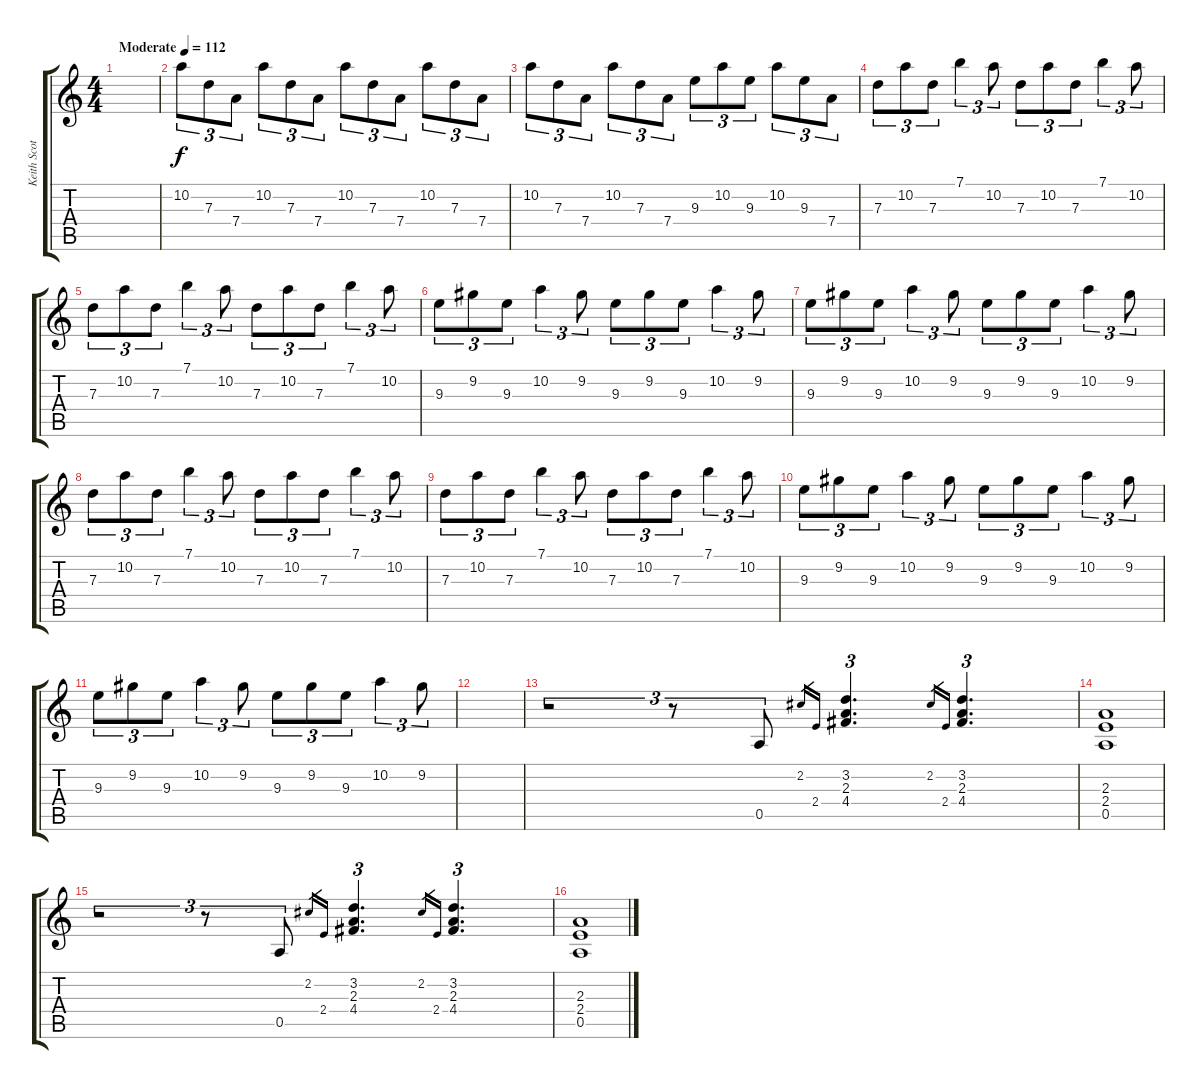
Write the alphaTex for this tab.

\track ("Keith Scoth Guitar" "Keith Scot") {instrument electricguitarclean}
\staff {score tabs}
\tuning (E4 B3 G3 D3 A2 E2) {hide}
\ts (4 4)
\tempo (112 "Moderate")
\clef g2
\ks c
|
10.2.8{tu (3 2)} 7.3.8{tu (3 2)} 7.4.8{tu (3 2)} 10.2.8{tu (3 2)} 7.3.8{tu (3 2)} 7.4.8{tu (3 2)} 10.2.8{tu (3 2)} 7.3.8{tu (3 2)} 7.4.8{tu (3 2)} 10.2.8{tu (3 2)} 7.3.8{tu (3 2)} 7.4.8{tu (3 2)} |
10.2.8{tu (3 2)} 7.3.8{tu (3 2)} 7.4.8{tu (3 2)} 10.2.8{tu (3 2)} 7.3.8{tu (3 2)} 7.4.8{tu (3 2)} 9.3.8{tu (3 2)} 10.2.8{tu (3 2)} 9.3.8{tu (3 2)} 10.2.8{tu (3 2)} 9.3.8{tu (3 2)} 7.4.8{tu (3 2)} |
7.3.8{tu (3 2)} 10.2.8{tu (3 2)} 7.3.8{tu (3 2)} 7.1.4{tu (3 2)} 10.2.8{tu (3 2)} 7.3.8{tu (3 2)} 10.2.8{tu (3 2)} 7.3.8{tu (3 2)} 7.1.4{tu (3 2)} 10.2.8{tu (3 2)} |
7.3.8{tu (3 2)} 10.2.8{tu (3 2)} 7.3.8{tu (3 2)} 7.1.4{tu (3 2)} 10.2.8{tu (3 2)} 7.3.8{tu (3 2)} 10.2.8{tu (3 2)} 7.3.8{tu (3 2)} 7.1.4{tu (3 2)} 10.2.8{tu (3 2)} |
9.3.8{tu (3 2)} 9.2.8{tu (3 2)} 9.3.8{tu (3 2)} 10.2.4{tu (3 2)} 9.2.8{tu (3 2)} 9.3.8{tu (3 2)} 9.2.8{tu (3 2)} 9.3.8{tu (3 2)} 10.2.4{tu (3 2)} 9.2.8{tu (3 2)} |
9.3.8{tu (3 2)} 9.2.8{tu (3 2)} 9.3.8{tu (3 2)} 10.2.4{tu (3 2)} 9.2.8{tu (3 2)} 9.3.8{tu (3 2)} 9.2.8{tu (3 2)} 9.3.8{tu (3 2)} 10.2.4{tu (3 2)} 9.2.8{tu (3 2)} |
7.3.8{tu (3 2)} 10.2.8{tu (3 2)} 7.3.8{tu (3 2)} 7.1.4{tu (3 2)} 10.2.8{tu (3 2)} 7.3.8{tu (3 2)} 10.2.8{tu (3 2)} 7.3.8{tu (3 2)} 7.1.4{tu (3 2)} 10.2.8{tu (3 2)} |
7.3.8{tu (3 2)} 10.2.8{tu (3 2)} 7.3.8{tu (3 2)} 7.1.4{tu (3 2)} 10.2.8{tu (3 2)} 7.3.8{tu (3 2)} 10.2.8{tu (3 2)} 7.3.8{tu (3 2)} 7.1.4{tu (3 2)} 10.2.8{tu (3 2)} |
9.3.8{tu (3 2)} 9.2.8{tu (3 2)} 9.3.8{tu (3 2)} 10.2.4{tu (3 2)} 9.2.8{tu (3 2)} 9.3.8{tu (3 2)} 9.2.8{tu (3 2)} 9.3.8{tu (3 2)} 10.2.4{tu (3 2)} 9.2.8{tu (3 2)} |
9.3.8{tu (3 2)} 9.2.8{tu (3 2)} 9.3.8{tu (3 2)} 10.2.4{tu (3 2)} 9.2.8{tu (3 2)} 9.3.8{tu (3 2)} 9.2.8{tu (3 2)} 9.3.8{tu (3 2)} 10.2.4{tu (3 2)} 9.2.8{tu (3 2)} |
|
r.2{tu (3 2)} r.8{tu (3 2)} 0.5.8{tu (3 2)} 2.2.16{gr} 2.4.16{gr} (3.2 2.3 4.4).4{d tu (3 2)} 2.2.16{gr} 2.4.16{gr} (3.2 2.3 4.4).4{d tu (3 2)} |
(2.3 2.4 0.5).1 |
r.2{tu (3 2)} r.8{tu (3 2)} 0.5.8{tu (3 2)} 2.2.16{gr} 2.4.16{gr} (3.2 2.3 4.4).4{d tu (3 2)} 2.2.16{gr} 2.4.16{gr} (3.2 2.3 4.4).4{d tu (3 2)} |
(2.3 2.4 0.5).1
